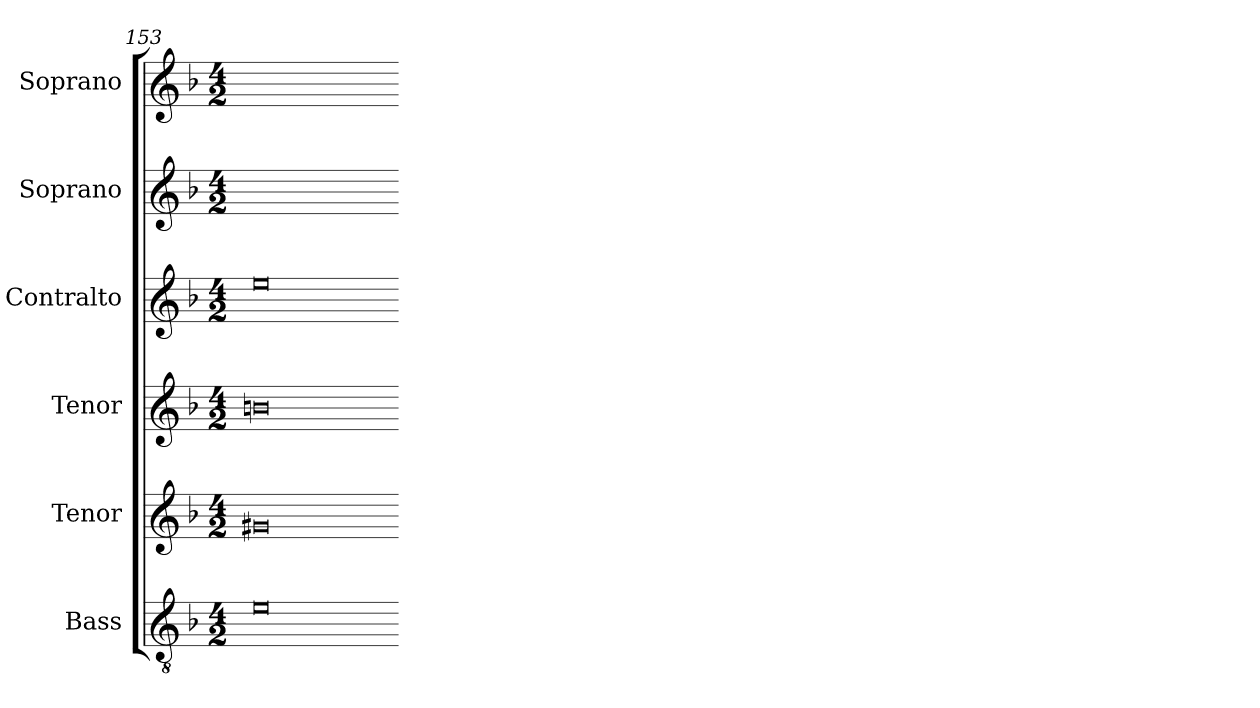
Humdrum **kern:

**kern	**kern	**kern	**kern	**kern	**kern
*part6	*part5	*part4	*part3	*part2	*part1
*staff6	*staff5	*staff4	*staff3	*staff2	*staff1
*I"Bass	*I"Tenor	*I"Tenor	*I"Contralto	*I"Soprano	*I"Soprano
*I'B	*I'T	*I'T	*I'A	*I'S	*I'S
*clefGv2	*clefG2	*clefG2	*clefG2	*clefG2	*clefG2
*k[b-]	*k[b-]	*k[b-]	*k[b-]	*k[b-]	*k[b-]
*M4/2	*M4/2	*M4/2	*M4/2	*M4/2	*M4/2
=153	=153	=153	=153	=153	=153
0e	0g#X	0bn	0ee	0ryy	0ryy
=-	=-	=-	=-	=-	=-
*-	*-	*-	*-	*-	*-
